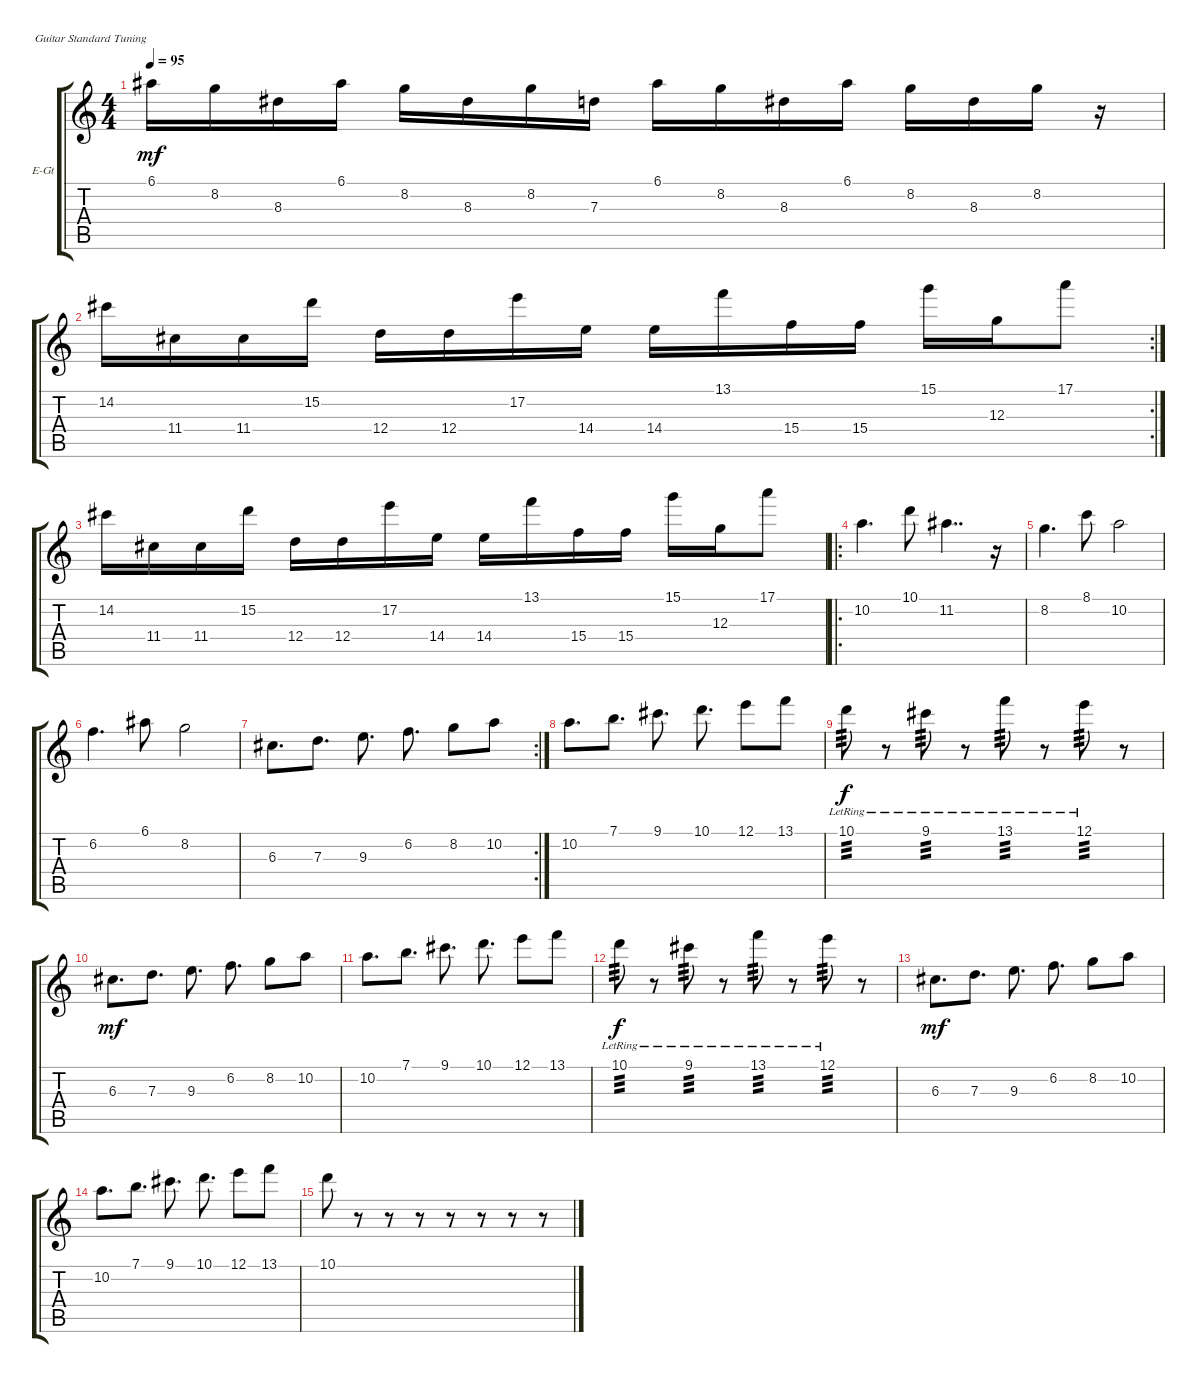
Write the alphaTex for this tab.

\defaultSystemsLayout 4
\bracketExtendMode groupsimilarinstruments
\firstSystemTrackNameOrientation horizontal
\otherSystemsTrackNameOrientation horizontal
\track ("Electric Guitar" "E-Gt") {instrument distortionguitar}
\staff {score tabs}
\tuning (E4 B3 G3 D3 A2 E2)
\ts (4 4)
\tempo 95
\clef g2
\ks c
6.1.16{dy mf} 8.2.16 8.3.16 6.1.16 8.2.16 8.3.16 8.2.16 7.3.16 6.1.16 8.2.16 8.3.16 6.1.16 8.2.16 8.3.16 8.2.16 r.16 |
\rc 2
14.2.16 11.4.16 11.4.16 15.2.16 12.4.16 12.4.16 17.2.16 14.4.16 14.4.16 13.1.16 15.4.16 15.4.16 15.1.16 12.3.16 17.1.8 |
14.2.16 11.4.16 11.4.16 15.2.16 12.4.16 12.4.16 17.2.16 14.4.16 14.4.16 13.1.16 15.4.16 15.4.16 15.1.16 12.3.16 17.1.8 |
\ro
10.2.4{d} 10.1.8 11.2.4{dd} r.16 |
8.2.4{d} 8.1.8 10.2.2 |
6.2.4{d} 6.1.8 8.2.2 |
\rc 2
6.3.8{d} 7.3.8{d} 9.3.8{d} 6.2.8{d} 8.2.8 10.2.8 |
10.2.8{d} 7.1.8{d} 9.1.8{d} 10.1.8{d} 12.1.8 13.1.8 |
10.1{lr}.8{tp 3 dy f} r.8 9.1{lr}.8{tp 3} r.8 13.1{lr}.8{tp 3} r.8 12.1{lr}.8{tp 3} r.8 |
6.3.8{d dy mf} 7.3.8{d} 9.3.8{d} 6.2.8{d} 8.2.8 10.2.8 |
10.2.8{d} 7.1.8{d} 9.1.8{d} 10.1.8{d} 12.1.8 13.1.8 |
10.1{lr}.8{tp 3 dy f} r.8 9.1{lr}.8{tp 3} r.8 13.1{lr}.8{tp 3} r.8 12.1{lr}.8{tp 3} r.8 |
6.3.8{d dy mf} 7.3.8{d} 9.3.8{d} 6.2.8{d} 8.2.8 10.2.8 |
10.2.8{d} 7.1.8{d} 9.1.8{d} 10.1.8{d} 12.1.8 13.1.8 |
10.1.8 r.8 r.8 r.8 r.8 r.8 r.8 r.8
